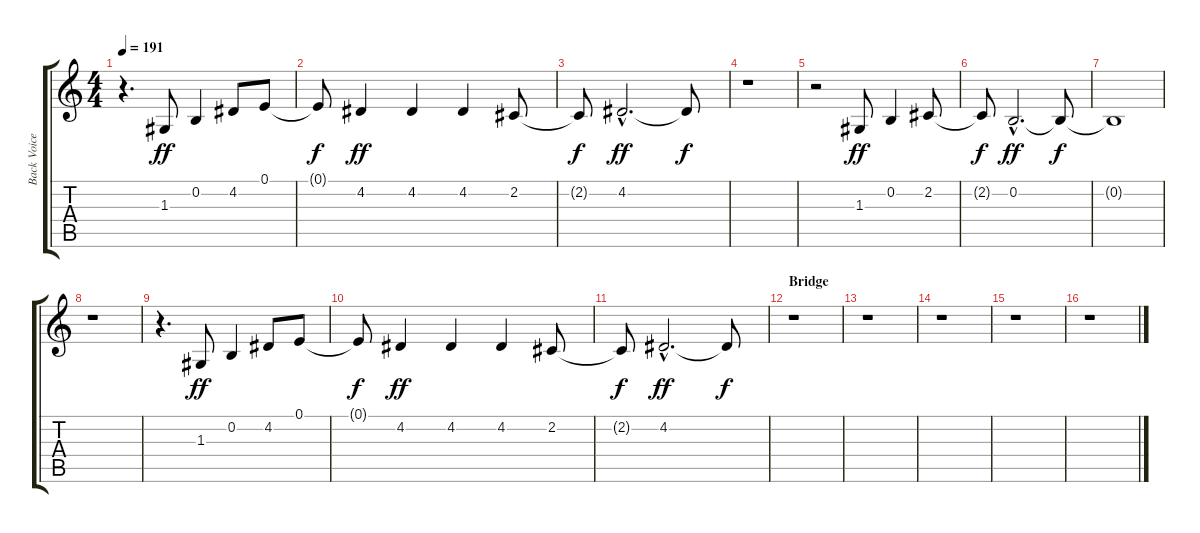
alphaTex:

\track ("Back Voices (Mike Dirnt)" "Back Voice") {instrument seashore}
\staff {score tabs}
\tuning (E4 B3 G3 D3 A2 E2) {hide}
\ts (4 4)
\tempo 191
\clef g2
\ks c
r.4{d dy f} 1.3.8{dy ff} 0.2.4 4.2.8 0.1.8 |
0.1{t}.8{dy f} 4.2.4{dy ff} 4.2.4 4.2.4 2.2.8 |
2.2{t}.8{dy f} 4.2{hac}.2{d dy ff} 4.2{t}.8{dy f} |
r.1 |
r.2 1.3.8{dy ff} 0.2.4 2.2.8 |
2.2{t}.8{dy f} 0.2{hac}.2{d dy ff} 0.2{t}.8{dy f} |
0.2{t}.1 |
r.1 |
r.4{d} 1.3.8{dy ff} 0.2.4 4.2.8 0.1.8 |
0.1{t}.8{dy f} 4.2.4{dy ff} 4.2.4 4.2.4 2.2.8 |
2.2{t}.8{dy f} 4.2{hac}.2{d dy ff} 4.2{t}.8{dy f} |
\section ("" "Bridge")
r.1 |
r.1 |
r.1 |
r.1 |
r.1
